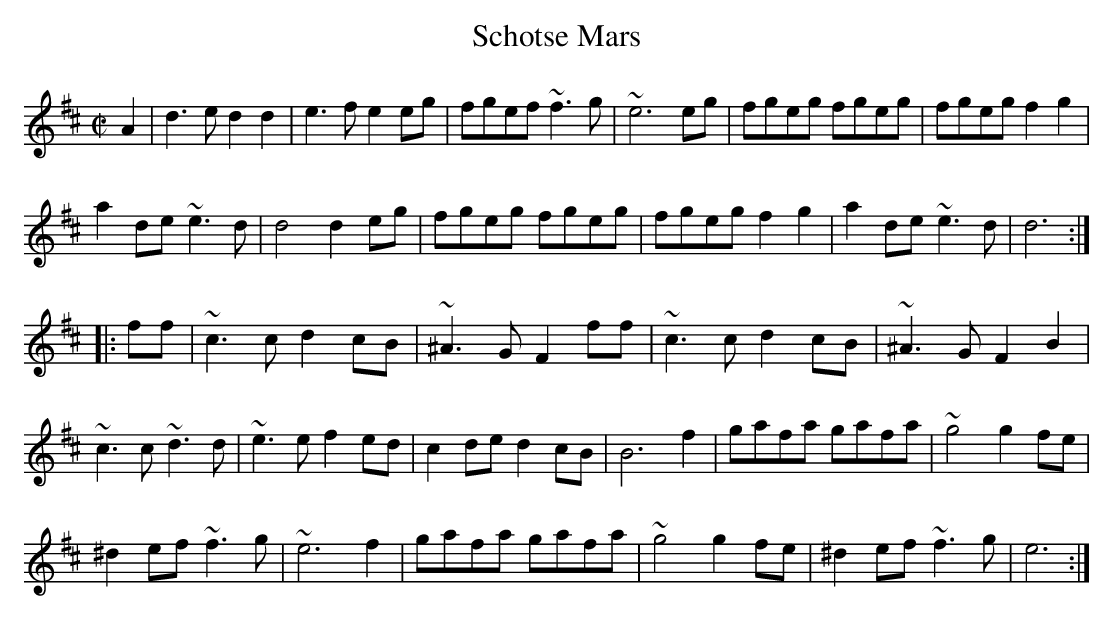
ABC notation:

X:1
T:Schotse Mars
M:C|
K:Dmaj
A2|d3ed2d2|e3fe2eg|fgef~f3g|~e6eg|fgeg fgeg|fgegf2g2|
a2de~e3d|d4d2eg|fgeg fgeg|fgegf2g2|a2de~e3d|d6:|
|:ff|~c3cd2cB|~^A3GF2ff|~c3cd2cB|~^A3GF2B2|
~c3c~d3d|~e3ef2ed|c2ded2cB|B6f2|gafa gafa|~g4g2fe|
^d2ef~f3g|~e6f2|gafa gafa|~g4g2fe|^d2ef~f3g|e6:|
